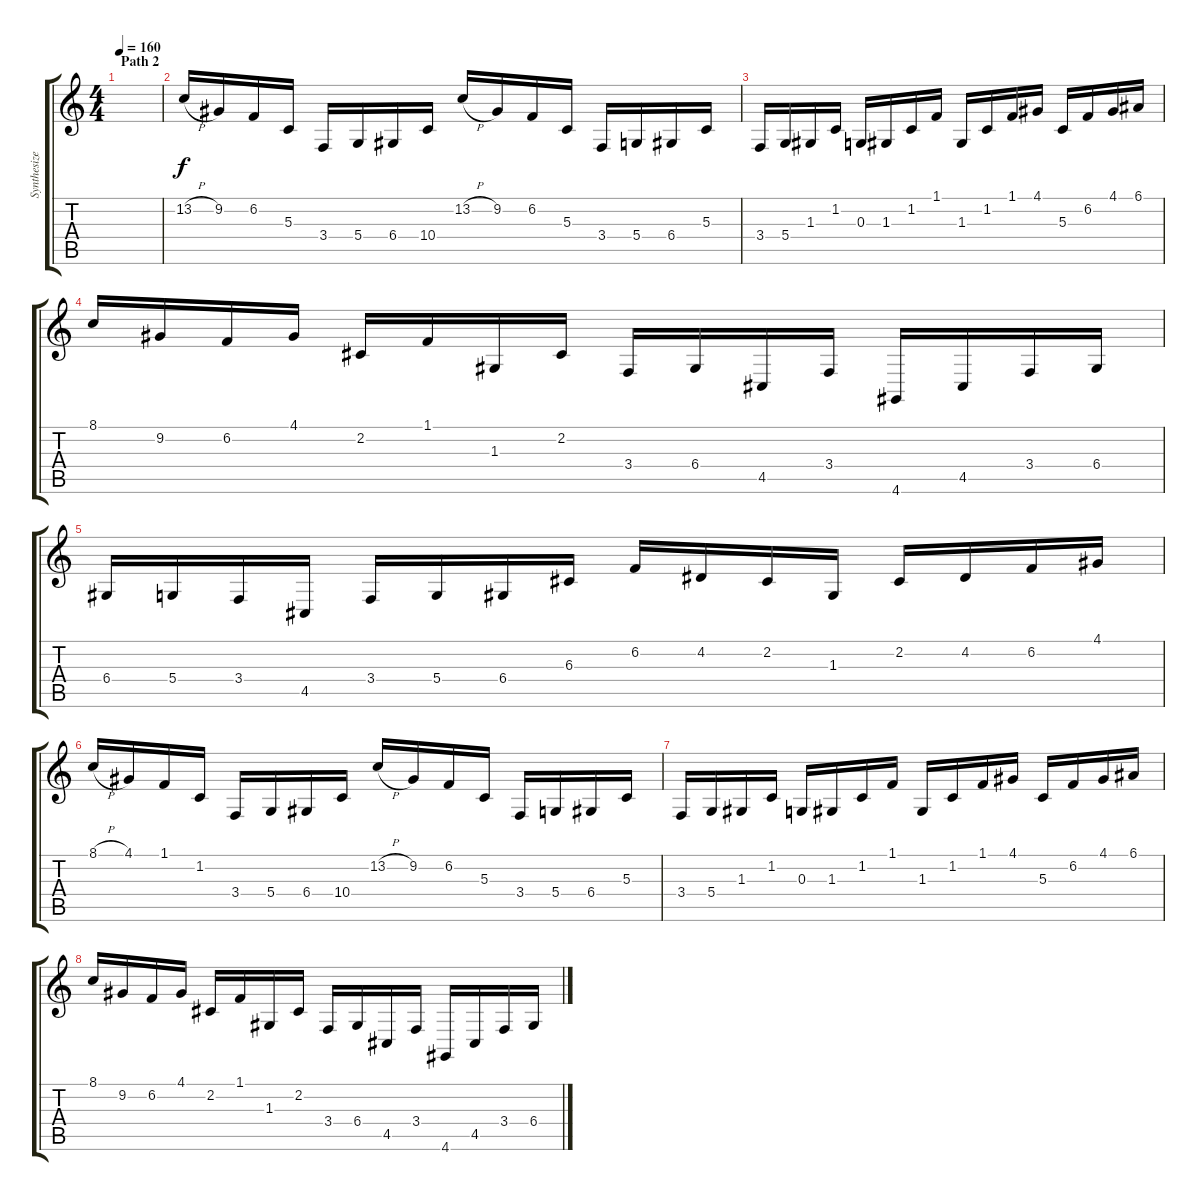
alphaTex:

\track ("Synthesizer" "Synthesize") {instrument pad7halo}
\staff {score tabs}
\tuning (E4 B3 G3 D3 A2 E2) {hide}
\ts (4 4)
\section ("" "Path 2")
\tempo 160
\clef g2
\ks c
|
13.2{h}.16 9.2.16 6.2.16 5.3.16 3.4.16 5.4.16 6.4.16 10.4.16 13.2{h}.16 9.2.16 6.2.16 5.3.16 3.4.16 5.4.16 6.4.16 5.3.16 |
3.4.16 5.4.16 1.3.16 1.2.16 0.3.16 1.3.16 1.2.16 1.1.16 1.3.16 1.2.16 1.1.16 4.1.16 5.3.16 6.2.16 4.1.16 6.1.16 |
8.1.16 9.2.16 6.2.16 4.1.16 2.2.16 1.1.16 1.3.16 2.2.16 3.4.16 6.4.16 4.5.16 3.4.16 4.6.16 4.5.16 3.4.16 6.4.16 |
6.4.16 5.4.16 3.4.16 4.5.16 3.4.16 5.4.16 6.4.16 6.3.16 6.2.16 4.2.16 2.2.16 1.3.16 2.2.16 4.2.16 6.2.16 4.1.16 |
8.1{h}.16 4.1.16 1.1.16 1.2.16 3.4.16 5.4.16 6.4.16 10.4.16 13.2{h}.16 9.2.16 6.2.16 5.3.16 3.4.16 5.4.16 6.4.16 5.3.16 |
3.4.16 5.4.16 1.3.16 1.2.16 0.3.16 1.3.16 1.2.16 1.1.16 1.3.16 1.2.16 1.1.16 4.1.16 5.3.16 6.2.16 4.1.16 6.1.16 |
8.1.16 9.2.16 6.2.16 4.1.16 2.2.16 1.1.16 1.3.16 2.2.16 3.4.16 6.4.16 4.5.16 3.4.16 4.6.16 4.5.16 3.4.16 6.4.16
